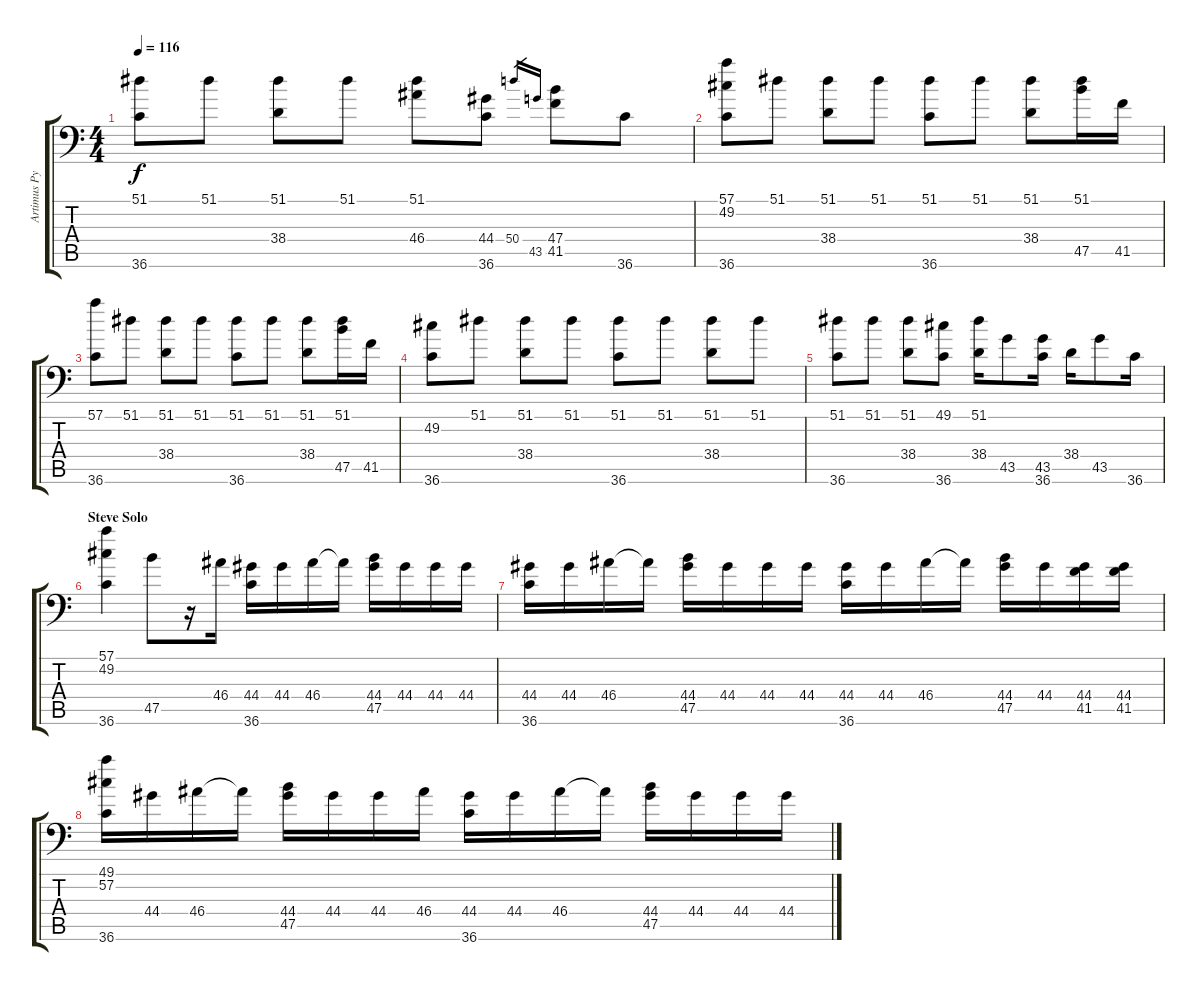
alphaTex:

\track ("Artimus Pyle" "Artimus Py") {instrument acousticgrandpiano}
\staff {score tabs}
\tuning (C-1 C-1 C-1 C-1 C-1 C-1) {hide}
\ts (4 4)
\tempo 116
\clef f4
\ks c
(51.1 36.6).8{dy f} 51.1.8 (51.1 38.4).8 51.1.8 (51.1 46.4).8 (44.4 36.6).8 50.4.16{gr} 43.5.16{gr} (47.4 41.5).8 36.6.8 |
(57.1 49.2 36.6).8 51.1.8 (51.1 38.4).8 51.1.8 (51.1 36.6).8 51.1.8 (51.1 38.4).8 (51.1 47.5).16 41.5.16 |
(57.1 36.6).8 51.1.8 (51.1 38.4).8 51.1.8 (51.1 36.6).8 51.1.8 (51.1 38.4).8 (51.1 47.5).16 41.5.16 |
(49.2 36.6).8 51.1.8 (51.1 38.4).8 51.1.8 (51.1 36.6).8 51.1.8 (51.1 38.4).8 51.1.8 |
(51.1 36.6).8 51.1.8 (51.1 38.4).8 (49.1 36.6).8 (51.1 38.4).16 43.5.8 (43.5 36.6).16 38.4.16 43.5.8 36.6.16 |
\section ("" "Steve Solo")
(57.1 49.2 36.6).4 47.5.8 r.16 46.4.16 (44.4 36.6).16 44.4.16 46.4.16 46.4{t}.16 (44.4 47.5).16 44.4.16 44.4.16 44.4.16 |
(44.4 36.6).16 44.4.16 46.4.16 46.4{t}.16 (44.4 47.5).16 44.4.16 44.4.16 44.4.16 (44.4 36.6).16 44.4.16 46.4.16 46.4{t}.16 (44.4 47.5).16 44.4.16 (44.4 41.5).16 (44.4 41.5).16 |
(49.1 57.2 36.6).16 44.4.16 46.4.16 46.4{t}.16 (44.4 47.5).16 44.4.16 44.4.16 46.4.16 (44.4 36.6).16 44.4.16 46.4.16 46.4{t}.16 (44.4 47.5).16 44.4.16 44.4.16 44.4.16
